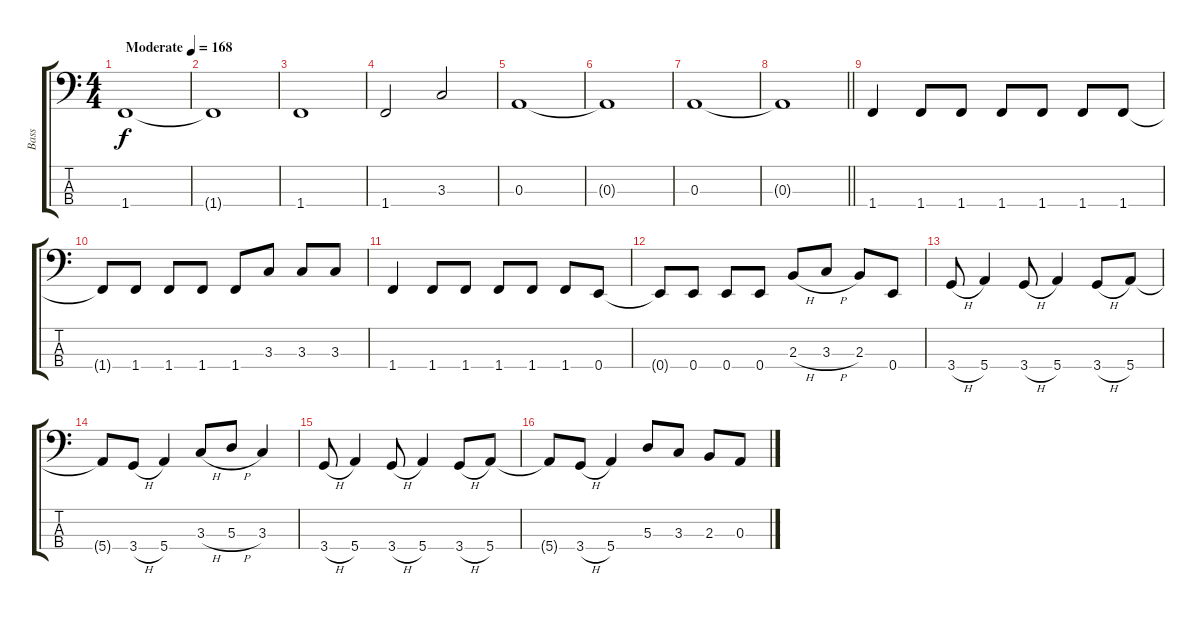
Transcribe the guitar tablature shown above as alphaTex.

\track ("Bass" "Bass") {instrument electricbassfinger}
\staff {score tabs}
\tuning (G2 D2 A1 E1) {hide}
\ts (4 4)
\tempo (168 "Moderate")
\clef f4
\ks c
1.4.1{dy f instrument electricbassfinger} |
1.4{t}.1 |
1.4.1 |
1.4.2 3.3.2 |
0.3.1 |
0.3{t}.1 |
0.3.1 |
\barLineRight lightlight
0.3{t}.1 |
\section ("" " ")
1.4.4 1.4.8 1.4.8 1.4.8 1.4.8 1.4.8 1.4.8 |
1.4{t}.8 1.4.8 1.4.8 1.4.8 1.4.8 3.3.8 3.3.8 3.3.8 |
1.4.4 1.4.8 1.4.8 1.4.8 1.4.8 1.4.8 0.4.8 |
0.4{t}.8 0.4.8 0.4.8 0.4.8 2.3{h}.8 3.3{h}.8 2.3.8 0.4.8 |
3.4{h}.8 5.4.4 3.4{h}.8 5.4.4 3.4{h}.8 5.4.8 |
5.4{t}.8 3.4{h}.8 5.4.4 3.3{h}.8 5.3{h}.8 3.3.4 |
3.4{h}.8 5.4.4 3.4{h}.8 5.4.4 3.4{h}.8 5.4.8 |
5.4{t}.8 3.4{h}.8 5.4.4 5.3.8 3.3.8 2.3.8 0.3.8
